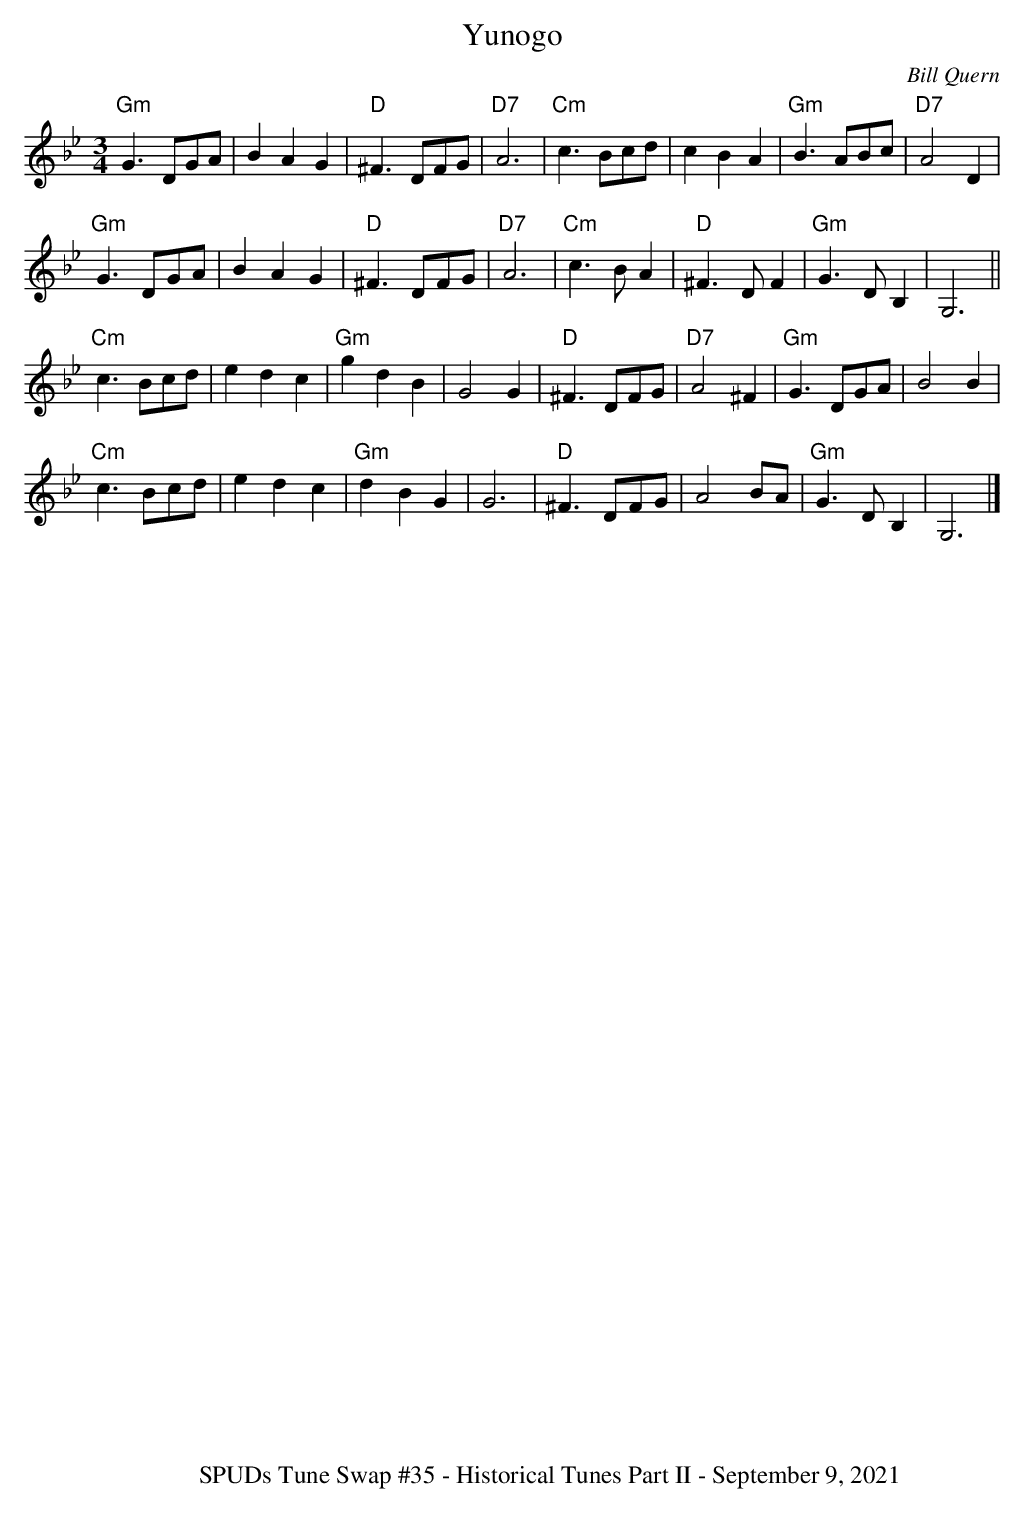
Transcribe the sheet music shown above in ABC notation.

X:1
T:Yunogo
C:Bill Quern
M:3/4
L:1/8
K:Gm
"Gm"G3DGA|B2A2G2|"D"^F3 DFG|"D7"A6|\
"Cm"c3Bcd|c2B2A2|"Gm"B3ABc|"D7"A4D2|
"Gm"G3DGA|B2A2G2|"D"^F3 DFG|"D7"A6|\
"Cm"c3BA2|"D"^F3DF2|"Gm"G3DB,2|G,6||
"Cm"c3Bcd|e2d2c2|"Gm"g2d2B2|G4G2|\
"D"^F3 DFG|"D7"A4^F2|"Gm"G3DGA|B4B2|
"Cm"c3Bcd|e2d2c2|"Gm"d2B2G2|G6|\
"D"^F3 DFG|A4BA|"Gm"G3DB,2|G,6|]
